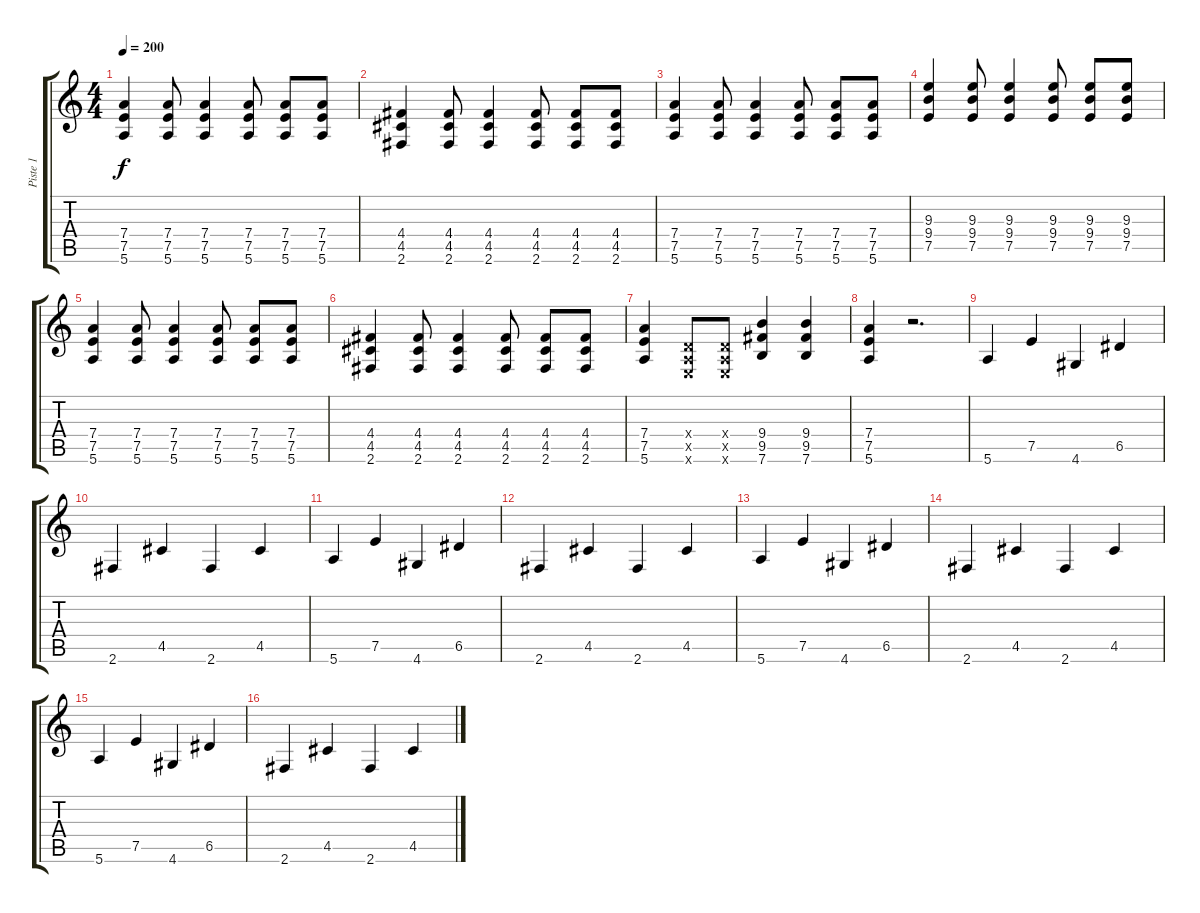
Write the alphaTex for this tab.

\track ("Piste 1" "Piste 1") {instrument distortionguitar}
\staff {score tabs}
\tuning (E4 B3 G3 D3 A2 E2) {hide}
\ts (4 4)
\tempo 200
\clef g2
\ks c
(7.4 7.5 5.6).4{dy f instrument distortionguitar} (7.4 7.5 5.6).8 (7.4 7.5 5.6).4 (7.4 7.5 5.6).8 (7.4 7.5 5.6).8 (7.4 7.5 5.6).8 |
(4.4 4.5 2.6).4 (4.4 4.5 2.6).8 (4.4 4.5 2.6).4 (4.4 4.5 2.6).8 (4.4 4.5 2.6).8 (4.4 4.5 2.6).8 |
(7.4 7.5 5.6).4 (7.4 7.5 5.6).8 (7.4 7.5 5.6).4 (7.4 7.5 5.6).8 (7.4 7.5 5.6).8 (7.4 7.5 5.6).8 |
(9.3 9.4 7.5).4 (9.3 9.4 7.5).8 (9.3 9.4 7.5).4 (9.3 9.4 7.5).8 (9.3 9.4 7.5).8 (9.3 9.4 7.5).8 |
(7.4 7.5 5.6).4 (7.4 7.5 5.6).8 (7.4 7.5 5.6).4 (7.4 7.5 5.6).8 (7.4 7.5 5.6).8 (7.4 7.5 5.6).8 |
(4.4 4.5 2.6).4 (4.4 4.5 2.6).8 (4.4 4.5 2.6).4 (4.4 4.5 2.6).8 (4.4 4.5 2.6).8 (4.4 4.5 2.6).8 |
(7.4 7.5 5.6).4 (0.4{x} 0.5{x} 0.6{x}).8 (0.4{x} 0.5{x} 0.6{x}).8 (9.4 9.5 7.6).4 (9.4 9.5 7.6).4 |
(7.4 7.5 5.6).4 r.2{d} |
5.6.4 7.5.4 4.6.4 6.5.4 |
2.6.4 4.5.4 2.6.4 4.5.4 |
5.6.4 7.5.4 4.6.4 6.5.4 |
2.6.4 4.5.4 2.6.4 4.5.4 |
5.6.4 7.5.4 4.6.4 6.5.4 |
2.6.4 4.5.4 2.6.4 4.5.4 |
5.6.4 7.5.4 4.6.4 6.5.4 |
2.6.4 4.5.4 2.6.4 4.5.4
